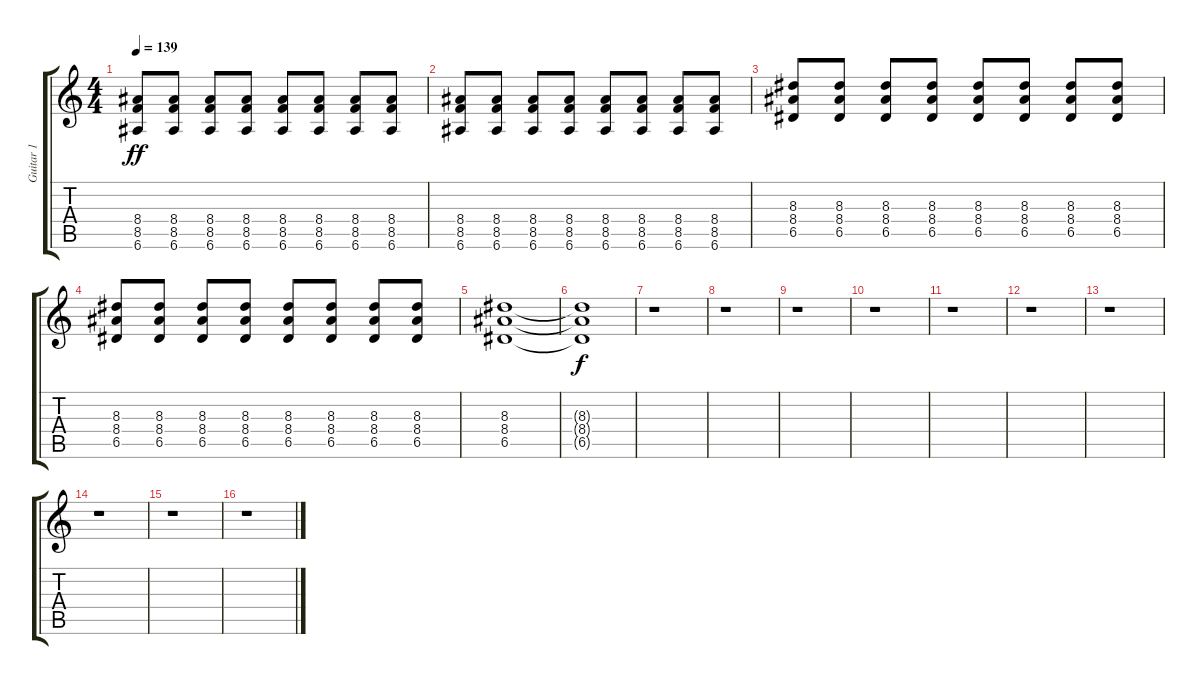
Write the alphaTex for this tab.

\track ("Guitar 1" "Guitar 1") {instrument distortionguitar}
\staff {score tabs}
\tuning (E4 B3 G3 D3 A2 E2) {hide}
\ts (4 4)
\tempo 139
\clef g2
\ks c
(8.4 8.5 6.6).8{dy ff} (8.4 8.5 6.6).8 (8.4 8.5 6.6).8 (8.4 8.5 6.6).8 (8.4 8.5 6.6).8 (8.4 8.5 6.6).8 (8.4 8.5 6.6).8 (8.4 8.5 6.6).8 |
(8.4 8.5 6.6).8 (8.4 8.5 6.6).8 (8.4 8.5 6.6).8 (8.4 8.5 6.6).8 (8.4 8.5 6.6).8 (8.4 8.5 6.6).8 (8.4 8.5 6.6).8 (8.4 8.5 6.6).8 |
(8.3 8.4 6.5).8 (8.3 8.4 6.5).8 (8.3 8.4 6.5).8 (8.3 8.4 6.5).8 (8.3 8.4 6.5).8 (8.3 8.4 6.5).8 (8.3 8.4 6.5).8 (8.3 8.4 6.5).8 |
(8.3 8.4 6.5).8 (8.3 8.4 6.5).8 (8.3 8.4 6.5).8 (8.3 8.4 6.5).8 (8.3 8.4 6.5).8 (8.3 8.4 6.5).8 (8.3 8.4 6.5).8 (8.3 8.4 6.5).8 |
(8.3 8.4 6.5).1 |
(8.3{t} 8.4{t} 6.5{t}).1{dy f} |
r.1 |
r.1 |
r.1 |
r.1 |
r.1 |
r.1 |
r.1 |
r.1 |
r.1 |
r.1
